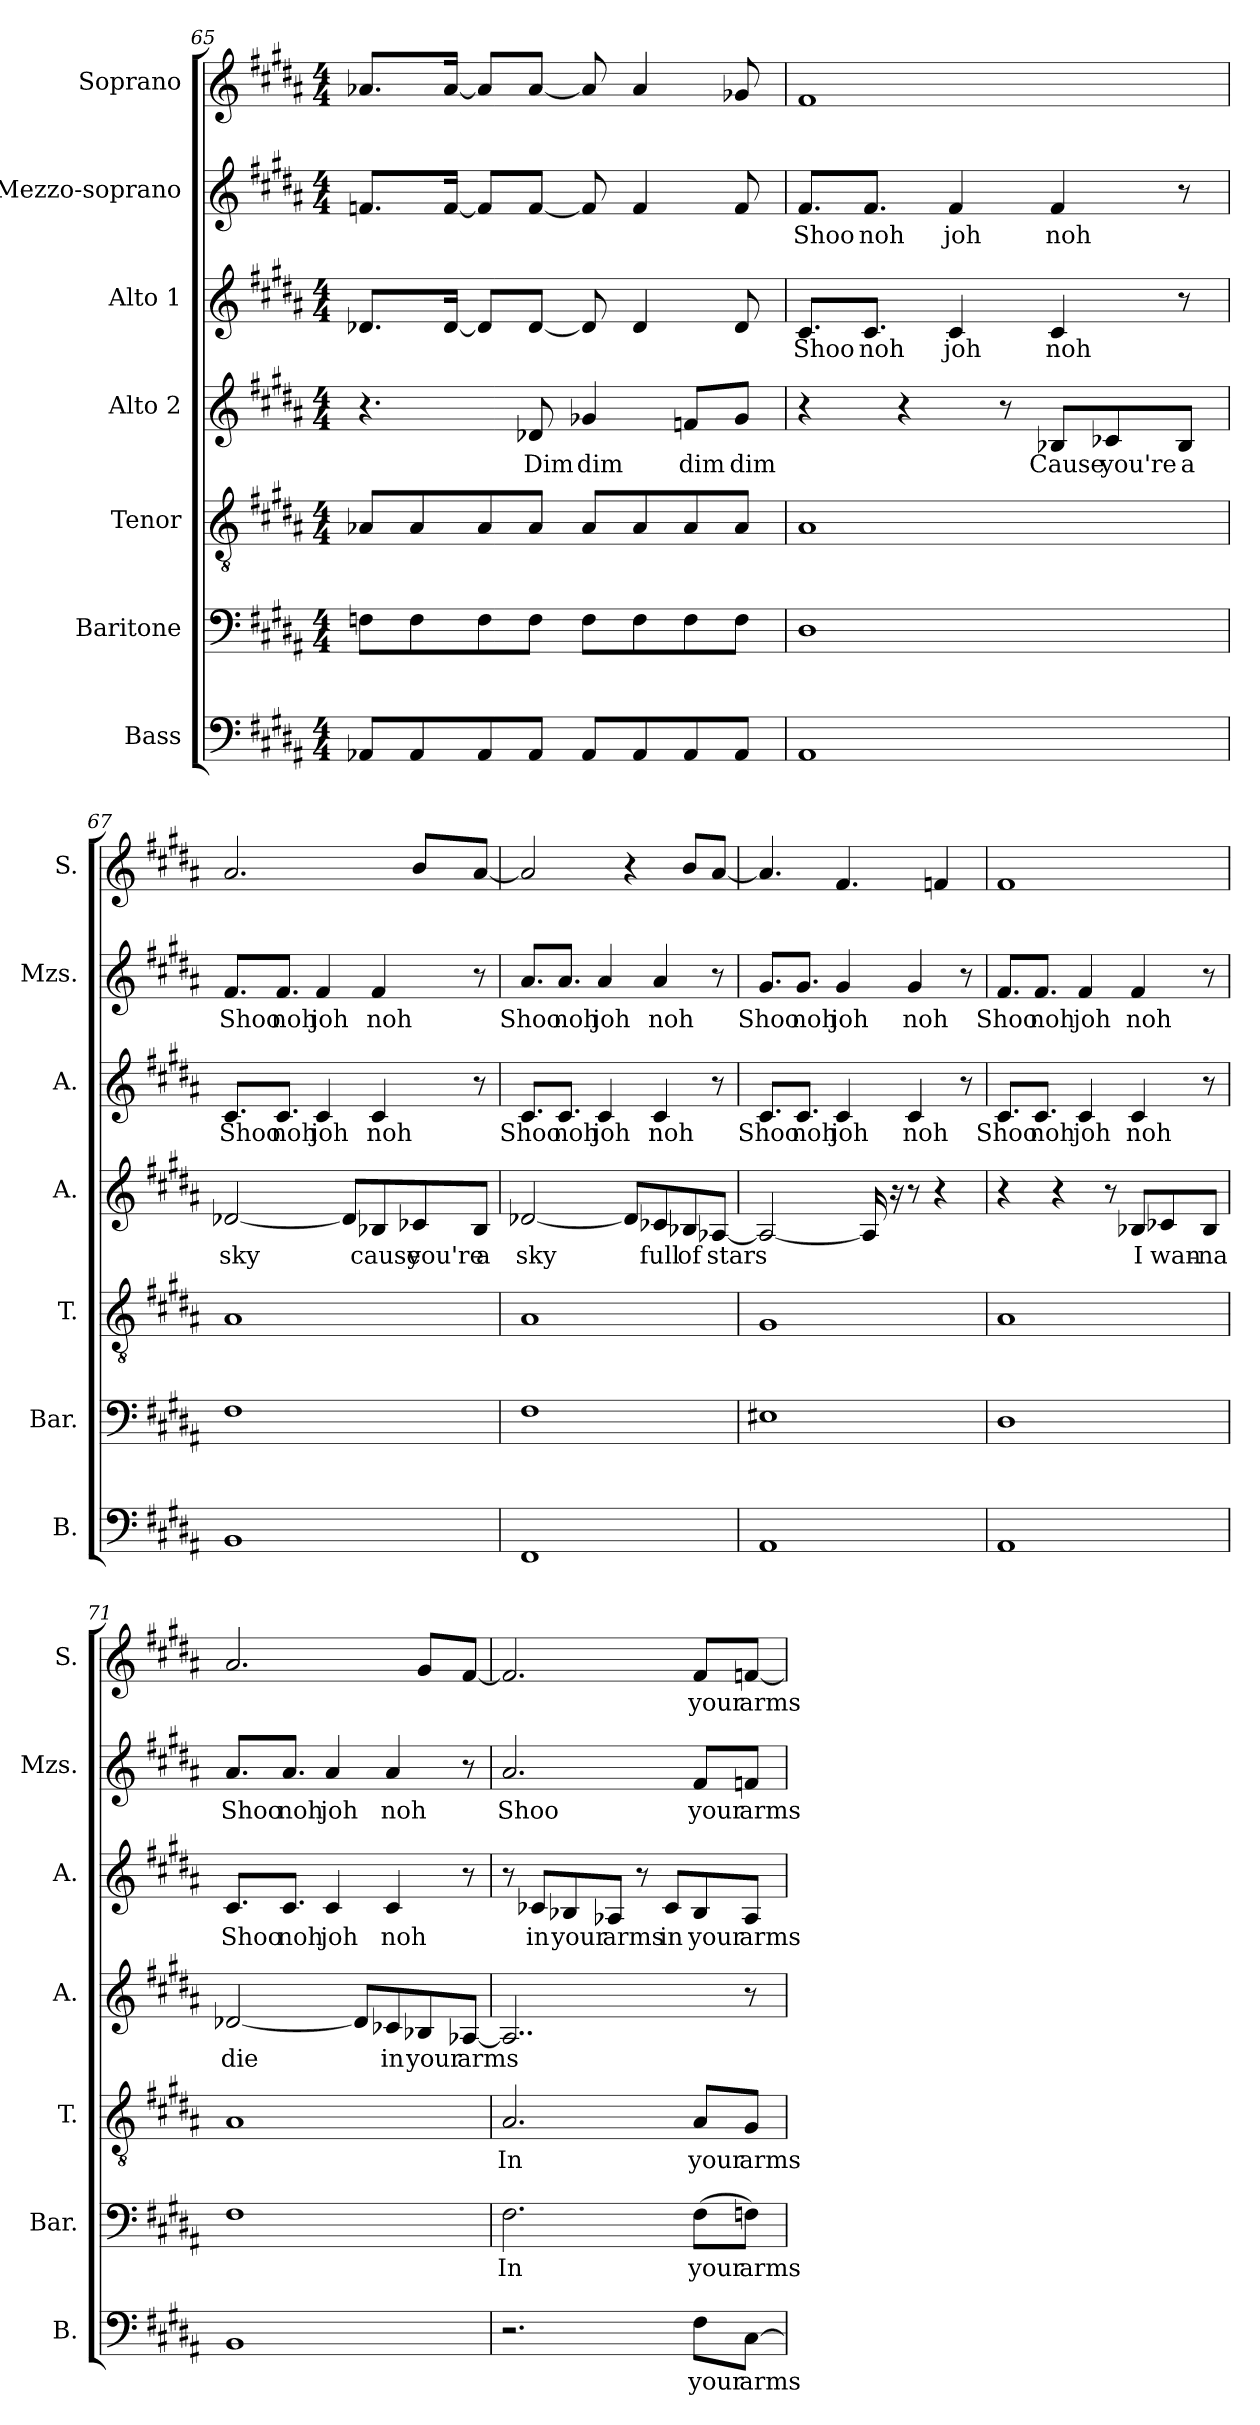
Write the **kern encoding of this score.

**kern	**text	**kern	**text	**kern	**text	**kern	**text	**kern	**text	**kern	**text	**kern	**text
*part7	*part7	*part6	*part6	*part5	*part5	*part4	*part4	*part3	*part3	*part2	*part2	*part1	*part1
*staff7	*staff7	*staff6	*staff6	*staff5	*staff5	*staff4	*staff4	*staff3	*staff3	*staff2	*staff2	*staff1	*staff1
*I"Bass	*	*I"Baritone	*	*I"Tenor	*	*I"Alto 2	*	*I"Alto 1	*	*I"Mezzo-soprano	*	*I"Soprano	*
*I'B.	*	*I'Bar.	*	*I'T.	*	*I'A.	*	*I'A.	*	*I'Mzs.	*	*I'S.	*
!!LO:PB:g=z
*clefF4	*	*clefF4	*	*clefGv2	*	*clefG2	*	*clefG2	*	*clefG2	*	*clefG2	*
*k[f#c#g#d#a#]	*	*k[f#c#g#d#a#]	*	*k[f#c#g#d#a#]	*	*k[f#c#g#d#a#]	*	*k[f#c#g#d#a#]	*	*k[f#c#g#d#a#]	*	*k[f#c#g#d#a#]	*
*M4/4	*	*M4/4	*	*M4/4	*	*M4/4	*	*M4/4	*	*M4/4	*	*M4/4	*
=65	=65	=65	=65	=65	=65	=65	=65	=65	=65	=65	=65	=65	=65
8AA-X/L	.	8Fn\L	.	8A-X/L	.	4.r	.	8.d-X/L	.	8.fn/L	.	8.a-X/L	.
8AA-/	.	8F\	.	8A-/	.	.	.	.	.	.	.	.	.
.	.	.	.	.	.	.	.	[16d-/Jk	.	[16f/Jk	.	[16a-/Jk	.
8AA-/	.	8F\	.	8A-/	.	.	.	8d-/L]	.	8f/L]	.	8a-/L]	.
!	!	!	!	!	!	!	!LO:LY:b	!	!	!	!	!	!
8AA-/J	.	8F\J	.	8A-/J	.	8d-X/	Dim	[8d-/J	.	[8f/J	.	[8a-/J	.
!	!	!	!	!	!	!	!LO:LY:b	!	!	!	!	!	!
8AA-/L	.	8F\L	.	8A-/L	.	4g-X/	dim	8d-/]	.	8f/]	.	8a-/]	.
8AA-/	.	8F\	.	8A-/	.	.	.	4d-/	.	4f/	.	4a-/	.
!	!	!	!	!	!	!	!LO:LY:b	!	!	!	!	!	!
8AA-/	.	8F\	.	8A-/	.	8fn/L	dim	.	.	.	.	.	.
!	!	!	!	!	!	!	!LO:LY:b	!	!	!	!	!	!
8AA-/J	.	8F\J	.	8A-/J	.	8g-/J	dim	8d-/	.	8f/	.	8g-X/	.
=66	=66	=66	=66	=66	=66	=66	=66	=66	=66	=66	=66	=66	=66
!	!	!	!	!	!	!	!	!	!LO:LY:b	!	!LO:LY:b	!	!
1AA#	.	1D#	.	1A#	.	4r	.	8.c#/L	Shoo	8.f#/L	Shoo	1f#	.
!	!	!	!	!	!	!	!	!	!LO:LY:b	!	!LO:LY:b	!	!
.	.	.	.	.	.	.	.	8.c#/J	noh	8.f#/J	noh	.	.
.	.	.	.	.	.	4r	.	.	.	.	.	.	.
!	!	!	!	!	!	!	!	!	!LO:LY:b	!	!LO:LY:b	!	!
.	.	.	.	.	.	.	.	4c#/	joh	4f#/	joh	.	.
.	.	.	.	.	.	8r	.	.	.	.	.	.	.
!	!	!	!	!	!	!	!LO:LY:b	!	!LO:LY:b	!	!LO:LY:b	!	!
.	.	.	.	.	.	8B-X/L	Cause	4c#/	noh	4f#/	noh	.	.
!	!	!	!	!	!	!	!LO:LY:b	!	!	!	!	!	!
.	.	.	.	.	.	8c-X/	you're	.	.	.	.	.	.
!	!	!	!	!	!	!	!LO:LY:b	!	!	!	!	!	!
.	.	.	.	.	.	8B-/J	a	8r	.	8r	.	.	.
=67	=67	=67	=67	=67	=67	=67	=67	=67	=67	=67	=67	=67	=67
!	!	!	!	!	!	!	!LO:LY:b	!	!LO:LY:b	!	!LO:LY:b	!	!
1BB	.	1F#	.	1A#	.	[2d-X/	-sky	8.c#/L	Shoo	8.f#/L	Shoo	2.a#/	.
!	!	!	!	!	!	!	!	!	!LO:LY:b	!	!LO:LY:b	!	!
.	.	.	.	.	.	.	.	8.c#/J	noh	8.f#/J	noh	.	.
!	!	!	!	!	!	!	!	!	!LO:LY:b	!	!LO:LY:b	!	!
.	.	.	.	.	.	.	.	4c#/	joh	4f#/	joh	.	.
.	.	.	.	.	.	8d-/L]	.	.	.	.	.	.	.
!	!	!	!	!	!	!	!LO:LY:b	!	!LO:LY:b	!	!LO:LY:b	!	!
.	.	.	.	.	.	8B-X/	cause	4c#/	noh	4f#/	noh	.	.
!	!	!	!	!	!	!	!LO:LY:b	!	!	!	!	!	!
.	.	.	.	.	.	8c-X/	you're	.	.	.	.	8b/L	.
!	!	!	!	!	!	!	!LO:LY:b	!	!	!	!	!	!
.	.	.	.	.	.	8B-/J	a	8r	.	8r	.	[8a#/J	.
!!LO:PB:g=z
=68	=68	=68	=68	=68	=68	=68	=68	=68	=68	=68	=68	=68	=68
!	!	!	!	!	!	!	!LO:LY:b	!	!LO:LY:b	!	!LO:LY:b	!	!
1FF#	.	1F#	.	1A#	.	[2d-X/	-sky	8.c#/L	Shoo	8.a#/L	Shoo	2a#/]	.
!	!	!	!	!	!	!	!	!	!LO:LY:b	!	!LO:LY:b	!	!
.	.	.	.	.	.	.	.	8.c#/J	noh	8.a#/J	noh	.	.
!	!	!	!	!	!	!	!	!	!LO:LY:b	!	!LO:LY:b	!	!
.	.	.	.	.	.	.	.	4c#/	joh	4a#/	joh	.	.
.	.	.	.	.	.	8d-/L]	.	.	.	.	.	4r	.
!	!	!	!	!	!	!	!LO:LY:b	!	!LO:LY:b	!	!LO:LY:b	!	!
.	.	.	.	.	.	8c-X/	full	4c#/	noh	4a#/	noh	.	.
!	!	!	!	!	!	!	!LO:LY:b	!	!	!	!	!	!
.	.	.	.	.	.	8B-X/	of	.	.	.	.	8b/L	.
!	!	!	!	!	!	!	!LO:LY:b	!	!	!	!	!	!
.	.	.	.	.	.	[8A-X/J	-stars	8r	.	8r	.	[8a#/J	.
=69	=69	=69	=69	=69	=69	=69	=69	=69	=69	=69	=69	=69	=69
!	!	!	!	!	!	!	!	!	!LO:LY:b	!	!LO:LY:b	!	!
1AA#	.	1E#X	.	1G#	.	2A-/_	.	8.c#/L	Shoo	8.g#/L	Shoo	4.a#/]	.
!	!	!	!	!	!	!	!	!	!LO:LY:b	!	!LO:LY:b	!	!
.	.	.	.	.	.	.	.	8.c#/J	noh	8.g#/J	noh	.	.
!	!	!	!	!	!	!	!	!	!LO:LY:b	!	!LO:LY:b	!	!
.	.	.	.	.	.	.	.	4c#/	joh	4g#/	joh	4.f#/	.
.	.	.	.	.	.	16A-/]	.	.	.	.	.	.	.
.	.	.	.	.	.	16r	.	.	.	.	.	.	.
!	!	!	!	!	!	!	!	!	!LO:LY:b	!	!LO:LY:b	!	!
.	.	.	.	.	.	8r	.	4c#/	noh	4g#/	noh	.	.
.	.	.	.	.	.	4r	.	.	.	.	.	4fn/	.
.	.	.	.	.	.	.	.	8r	.	8r	.	.	.
=70	=70	=70	=70	=70	=70	=70	=70	=70	=70	=70	=70	=70	=70
!	!	!	!	!	!	!	!	!	!LO:LY:b	!	!LO:LY:b	!	!
1AA#	.	1D#	.	1A#	.	4r	.	8.c#/L	Shoo	8.f#/L	Shoo	1f#	.
!	!	!	!	!	!	!	!	!	!LO:LY:b	!	!LO:LY:b	!	!
.	.	.	.	.	.	.	.	8.c#/J	noh	8.f#/J	noh	.	.
.	.	.	.	.	.	4r	.	.	.	.	.	.	.
!	!	!	!	!	!	!	!	!	!LO:LY:b	!	!LO:LY:b	!	!
.	.	.	.	.	.	.	.	4c#/	joh	4f#/	joh	.	.
.	.	.	.	.	.	8r	.	.	.	.	.	.	.
!	!	!	!	!	!	!	!LO:LY:b	!	!LO:LY:b	!	!LO:LY:b	!	!
.	.	.	.	.	.	8B-X/L	I	4c#/	noh	4f#/	noh	.	.
!	!	!	!	!	!	!	!LO:LY:b	!	!	!	!	!	!
.	.	.	.	.	.	8c-X/	wan-	.	.	.	.	.	.
!	!	!	!	!	!	!	!LO:LY:b	!	!	!	!	!	!
.	.	.	.	.	.	8B-/J	-na	8r	.	8r	.	.	.
!!LO:PB:g=z
=71	=71	=71	=71	=71	=71	=71	=71	=71	=71	=71	=71	=71	=71
!	!	!	!	!	!	!	!LO:LY:b	!	!LO:LY:b	!	!LO:LY:b	!	!
1BB	.	1F#	.	1A#	.	[2d-X/	-die	8.c#/L	Shoo	8.a#/L	Shoo	2.a#/	.
!	!	!	!	!	!	!	!	!	!LO:LY:b	!	!LO:LY:b	!	!
.	.	.	.	.	.	.	.	8.c#/J	noh	8.a#/J	noh	.	.
!	!	!	!	!	!	!	!	!	!LO:LY:b	!	!LO:LY:b	!	!
.	.	.	.	.	.	.	.	4c#/	joh	4a#/	joh	.	.
.	.	.	.	.	.	8d-/L]	.	.	.	.	.	.	.
!	!	!	!	!	!	!	!LO:LY:b	!	!LO:LY:b	!	!LO:LY:b	!	!
.	.	.	.	.	.	8c-X/	in	4c#/	noh	4a#/	noh	.	.
!	!	!	!	!	!	!	!LO:LY:b	!	!	!	!	!	!
.	.	.	.	.	.	8B-X/	your	.	.	.	.	8g#/L	.
!	!	!	!	!	!	!	!LO:LY:b	!	!	!	!	!	!
.	.	.	.	.	.	[8A-X/J	arms	8r	.	8r	.	[8f#/J	.
=72	=72	=72	=72	=72	=72	=72	=72	=72	=72	=72	=72	=72	=72
!	!	!	!LO:LY:b	!	!LO:LY:b	!	!	!	!	!	!LO:LY:b	!	!
2.r	.	2.F#\	In	2.A#/	In	2..A-/]	.	8r	.	2.a#/	Shoo	2.f#/]	.
!	!	!	!	!	!	!	!	!	!LO:LY:b	!	!	!	!
.	.	.	.	.	.	.	.	8c-X/L	in	.	.	.	.
!	!	!	!	!	!	!	!	!	!LO:LY:b	!	!	!	!
.	.	.	.	.	.	.	.	8B-X/	your	.	.	.	.
!	!	!	!	!	!	!	!	!	!LO:LY:b	!	!	!	!
.	.	.	.	.	.	.	.	8A-X/J	arms	.	.	.	.
.	.	.	.	.	.	.	.	8r	.	.	.	.	.
!	!	!	!	!	!	!	!	!	!LO:LY:b	!	!	!	!
.	.	.	.	.	.	.	.	8c-/L	in	.	.	.	.
!	!LO:LY:b	!	!LO:LY:b	!	!LO:LY:b	!	!	!	!LO:LY:b	!	!LO:LY:b	!	!LO:LY:b
8F#\L	your	(8F#\L	your	8A#/L	your	.	.	8B-/	your	8f#/L	your	8f#/L	your
!	!LO:LY:b	!	!LO:LY:b	!	!LO:LY:b	!	!	!	!LO:LY:b	!	!LO:LY:b	!	!LO:LY:b
[8C#\J	-arms	8Fn\J)	-arms	8G#/J	-arms	8r	.	8A-/J	arms	8fn/J	-arms	[8fn/J	-arms
=	=	=	=	=	=	=	=	=	=	=	=	=	=
*-	*-	*-	*-	*-	*-	*-	*-	*-	*-	*-	*-	*-	*-
